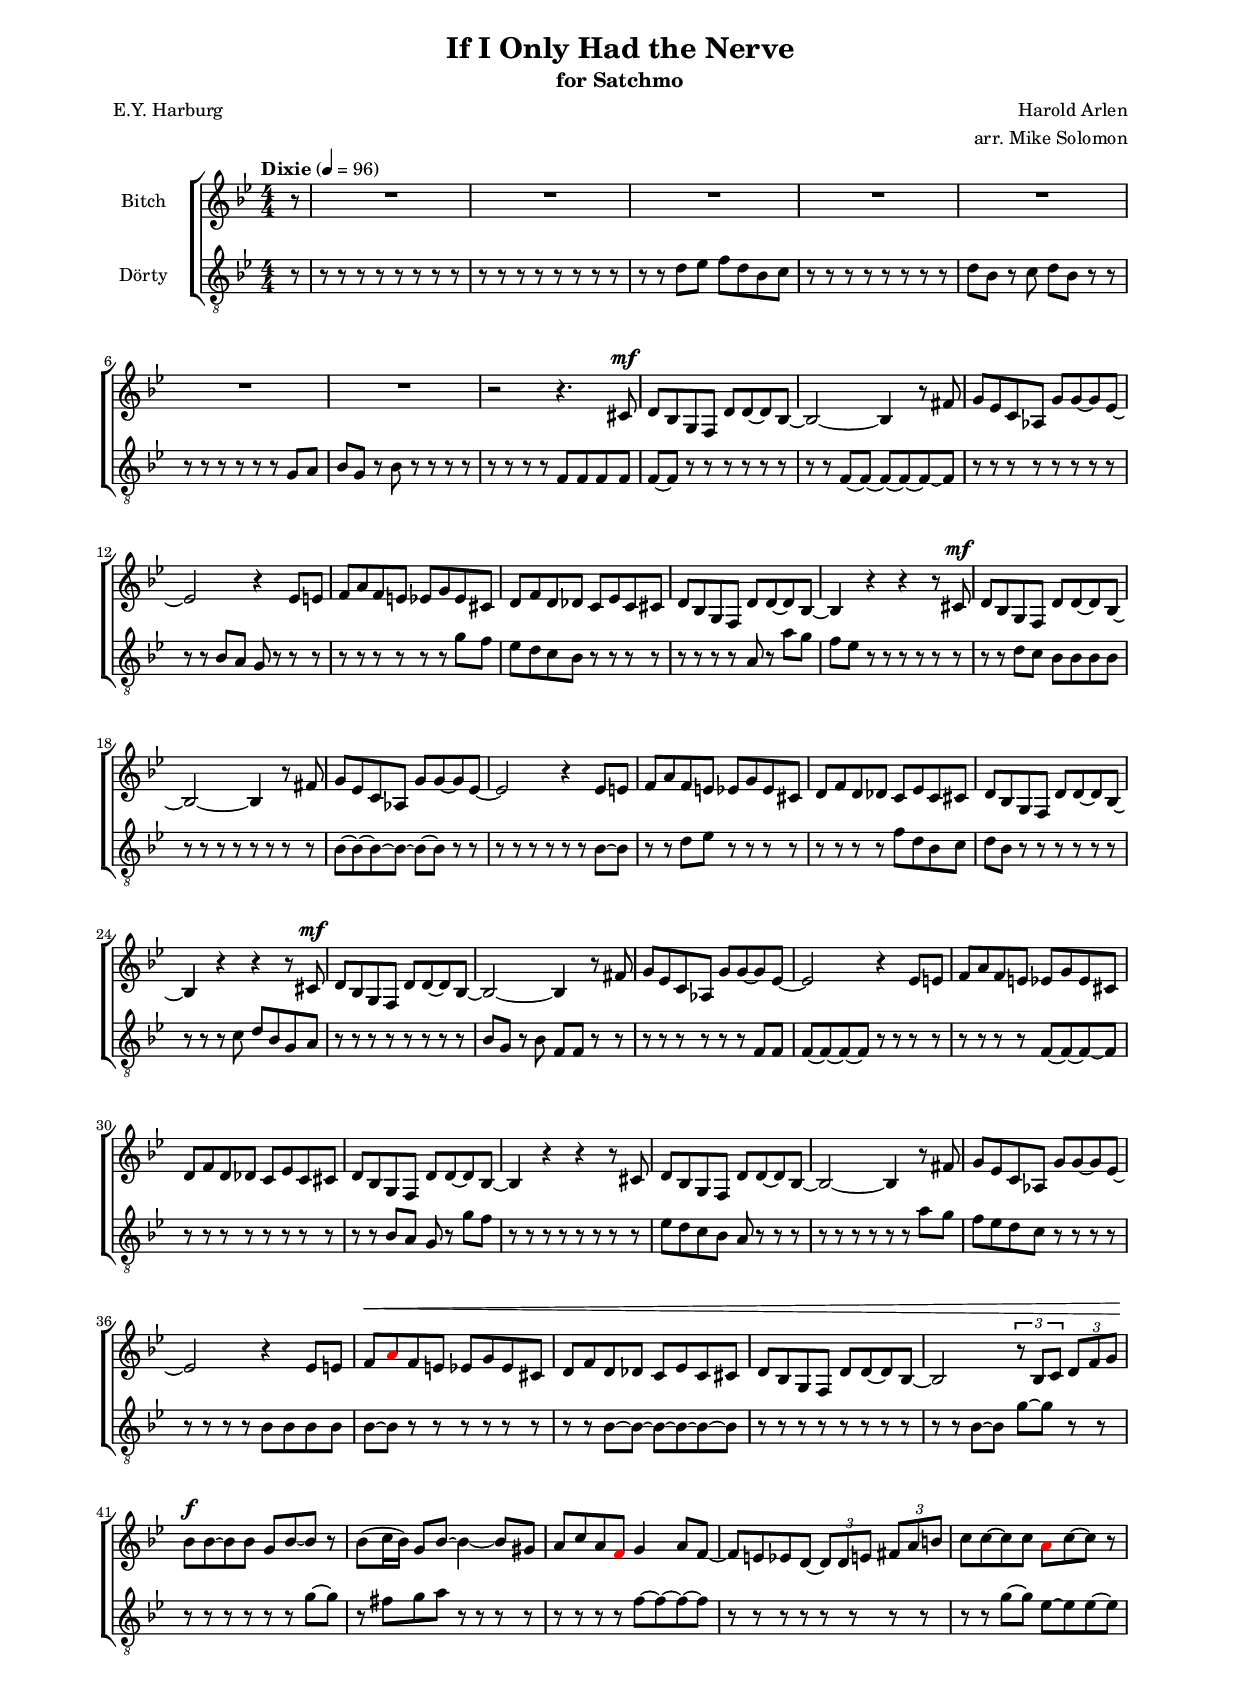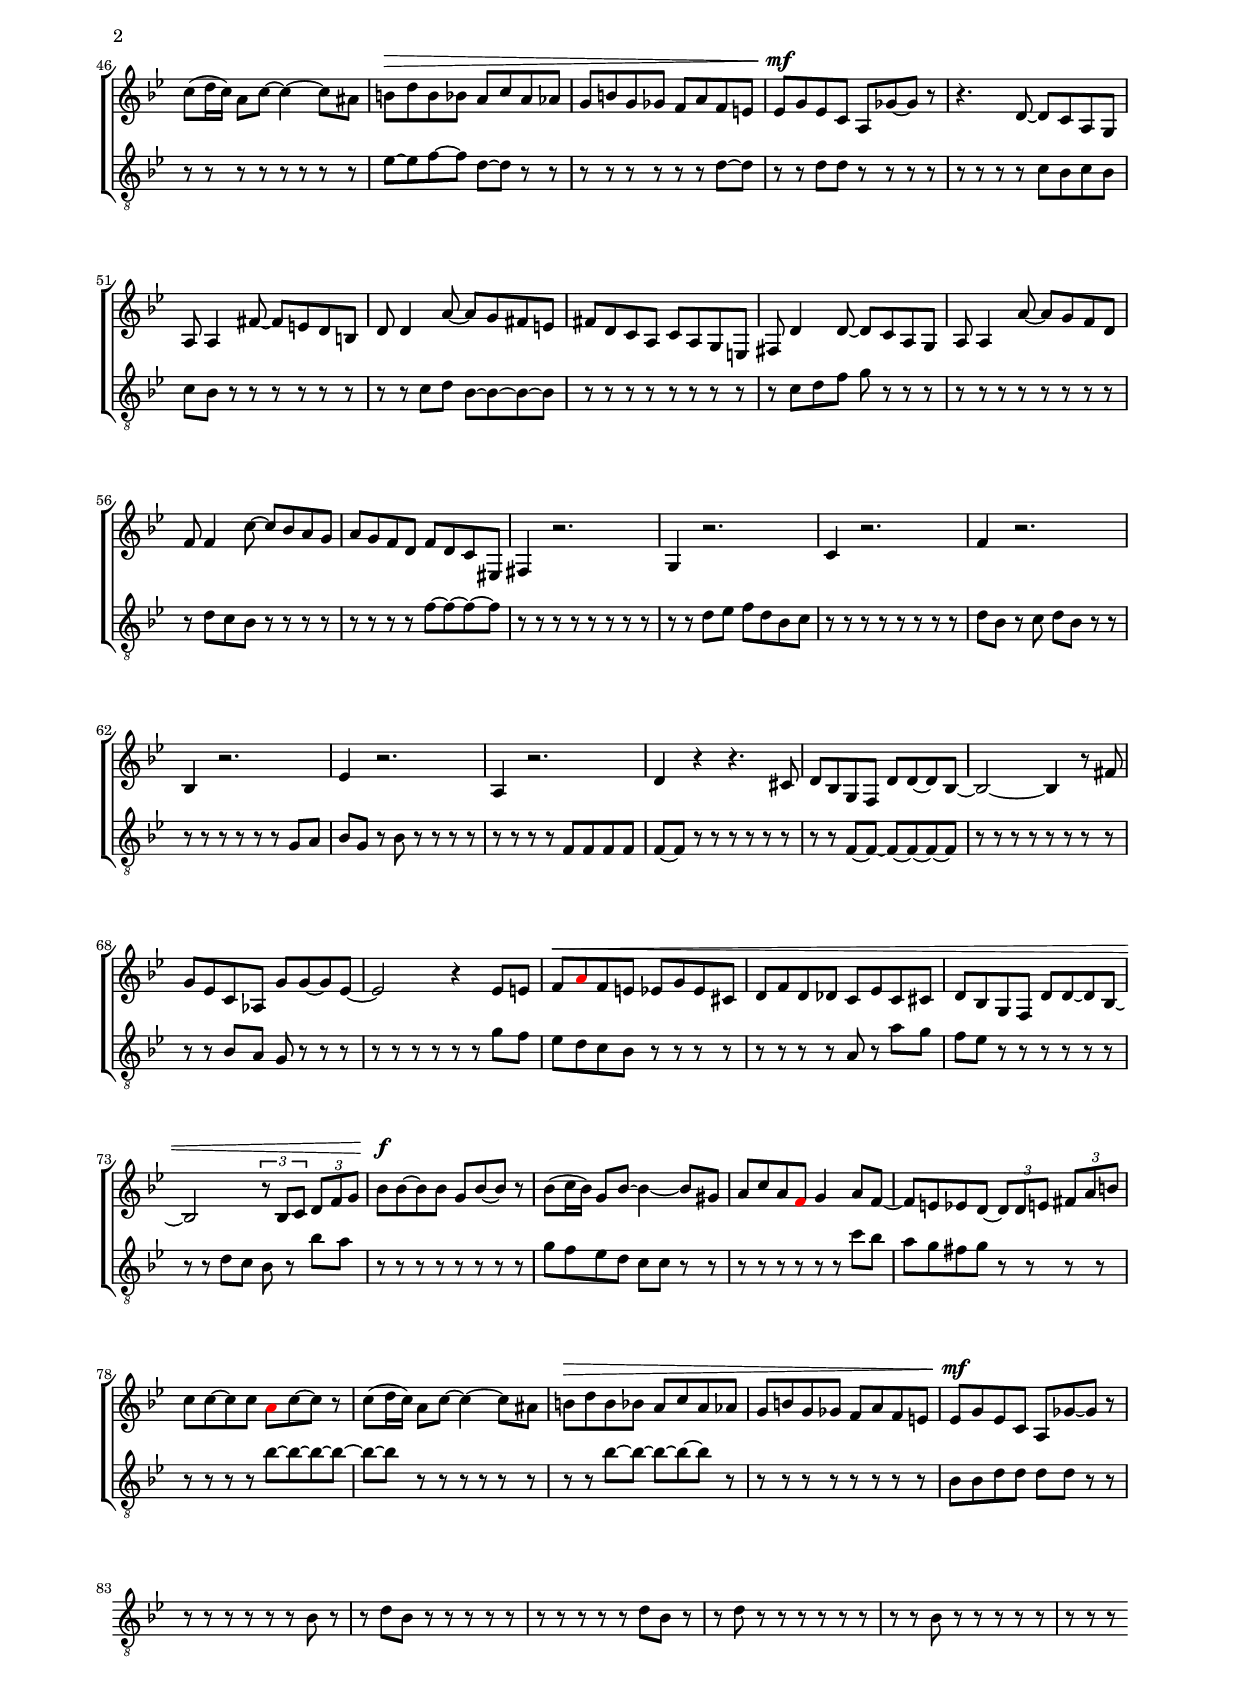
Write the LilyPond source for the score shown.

\version "2.19.0"
\include "defs-devel.ly"

marD = \markup \null
elsD = \markup \null
mikD = \markup \null
rynZ = \markup \null
desD = \markup \null

#(set-global-staff-size 15.87)
autoBeamInstruction = \autoBeamOn

solo = \markup \italic "solo"
psolo = \markup \italic "(solo)"
skat = \markup \italic "sit skat"
shoot = \markup \italic "SYT"

\header {
  title = "If I Only Had the Nerve"
  subtitle = "for Satchmo"
  %title = "Somewhere Over the Rainbow"
  composer = "Harold Arlen"
  poet = "E.Y. Harburg"
  arranger = "arr. Mike Solomon"
  %arranger = "arr. (anon)"
}
\paper {
  #(define fonts
    (set-global-fonts
    #:music "lilyjazz"
    #:brace "lilyjazz"
    #:roman "LilyJAZZText"
    #:sans "LilyJAZZChord"
    #:factor (/ staff-height pt 20)
  ))
  ragged-right = ##f
  left-margin = 0.75\in
  right-margin = 0.75\in
  %top-margin = 0.5\in
  bottom-margin = 0.6\in
  ragged-last-bottom = ##f
  %max-systems-per-page = #2
  %oddHeaderMarkup = "FIRST FULL DRAFT 20.10.14 4:44"
  %evenHeaderMarkup = "FIRST FULL DRAFT 20.10.14 4:44"
}


#(ly:set-option 'point-and-click #f)

#(set-global-staff-size 15.87)

railroad =  {
  \once \override BreathingSign.text = \markup \musicglyph #"scripts.caesura.straight"
  \breathe
}
myred = \once \override NoteHead #'color = #red

php = \once \override Hairpin.stencil = #(parenthesize-callback ly:hairpin::print)

\paper {
  footnote-separator-markup = \markup { \column { " "\override #`(span-factor . 1/5) { \draw-hline } }}
  footnote-padding = 1\mm
  top-system-spacing = #'((basic-distance . 1) (minimum-distance . 0) (padding . 1) (stretchability . 40))
  bottom-system-spacing = #'((basic-distance . 1) (minimum-distance . 0) (padding . 1) (stretchability . 50))
  ragged-right = ##f
}

prefatoryMatter = {
  \key bes \major
  \autoBeamInstruction
  \time 4/4
}

scorePrefatoryMatter = {
  \prefatoryMatter
  \partial 8
}

midiPrefatoryMatter = {
  \prefatoryMatter
  \partial 8
}

theme = \relative c {
  cis8-\tag #'first \mf |
  d8 bes8 g8 f8 d'8 d8 ~ d8 bes8 ~ |
  bes2 ~ bes4 r8 fis'8 |
  g8 ees8 c8 aes8 g'8 g8 ~ g8 ees8 ~ |
  ees2 r4 ees8 e8 |
  f8-\tag #'second \< \tag #'second { \rred } a8 f8 e8 ees8 g8 ees8 cis8 |
  d8 f8 d8 des8 c8 ees8 c8 cis8 |
  d8 bes8 g8 f8 d'8 d8 ~ d8 bes8 ~ |
  \tag #'first { bes4 }
  \tag #'second { bes2 }
}

marks = {
  \tempo "Dixie" 4=96
  \time 4/4
  \set Score.tempoWholesPerMinute = #(ly:make-moment (* 3 96) 8 0 0)
  \partial 8 s8
  \repeat unfold 200 \unfoldSwing #96
}

soprano = \transpose c c {
  r8
  R1*7
  r2 r4.
  \repeat unfold 3 {
    \transpose c c' \removeWithTag #'second \theme
    r4 r4 r8
  }
  \transpose c c' \removeWithTag #'first \theme
  \relative c' {
    \times 2/3 { r8 bes c } \times 2/3 { d f g } |
    bes8\f bes8 ~ bes8 bes8 g8 bes8 ~ bes8 r8 |
    bes8 ( c16 bes ) g8 bes8 ~ bes4 ~ bes8 gis8 |
    a8 c8 a8 \rred f8 g4 a8 f8 ~ |
    f8 e8 ees8 d8 ~ \times 2/3 { d d e } \times 2/3 { fis a b } |
    c8 c8 ~ c8 c8 \rred a8 c8 ~ c8 r8 |
    c8 ( d16 c ) a8 c8 ~ c4 ~ c8 ais8 |
    b8\> d8 b8 bes8 a8 c8 a8 aes8 |
    g8 b8 g8 ges8 f8 a8 f8 e8 |
    ees8\mf g8 ees8 c8 a8 ges'8 ~ ges8 r8 |
    r4. d8 ~ d c a g |
    a a4 fis'8 ~ fis e d b |
    d d4 a'8 ~ a g fis e |
    fis d c a c a g e |
    fis d'4 d8 ~ d c a g |
    a a4 a'8 ~ a g f d |
    f f4 c'8 ~ c bes a g |
    a g f d f d c eis, |
    fis4 r2. |
    g4 r2. |
    c4 r2. |
    f4 r2. |
    bes,4 r2. |
    ees4 r2. |
    a,4 r2. |
    d4 r4 r4. 
  }
  \transpose c c' \removeWithTag #'first \theme
  \relative c' {
      \times 2/3 { r8 bes c } \times 2/3 { d f g } |
      bes8\f bes8 ~ bes8 bes8 g8 bes8 ~ bes8 r8 |
      bes8 ( c16 bes ) g8 bes8 ~ bes4 ~ bes8 gis8 |
      a8 c8 a8 \rred f8 g4 a8 f8 ~ |
      f8 e8 ees8 d8 ~ \times 2/3 { d d e } \times 2/3 { fis a b } |
      c8 c8 ~ c8 c8 \rred a8 c8 ~ c8 r8 |
      c8 ( d16 c ) a8 c8 ~ c4 ~ c8 ais8 |
      b8\> d8 b8 bes8 a8 c8 a8 aes8 |
      g8 b8 g8 ges8 f8 a8 f8 e8 |
      ees8\mf g8 ees8 c8 a8 ges'8 ~ ges8 r8 |
  }
}

sopranoWords = \lyricmode {
}

test = \transpose c c, {
  \clef "treble_8"
  \transpose g g { r8
r8
r8
r8
r8
r8
r8
r8
r8
r8
r8
r8
r8
r8
r8
r8
r8
r8
r8
d''8
ees''8
f''8
d''8
bes'8
c''8
r8
r8
r8
r8
r8
r8
r8
r8
d''8
bes'8
r8
c''8
d''8
bes'8
r8
r8
r8
r8
r8
r8
r8
r8
g'8
a'8
bes'8
g'8
r8
bes'8
r8
r8
r8
r8
r8
r8
r8
r8
f'8
f'8
f'8
f'8
f'8 ~
f'8
r8
r8
r8
r8
r8
r8
r8
r8
f'8 ~
f'8 ~
f'8 ~
f'8 ~
f'8 ~
f'8
r8
r8
r8
r8
r8
r8
r8
r8
r8
r8
bes'8
a'8
g'8
r8
r8
r8
r8
r8
r8
r8
r8
r8
g''8
f''8
ees''8
d''8
c''8
bes'8
r8
r8
r8
r8
r8
r8
r8
r8
a'8
r8
a''8
g''8
f''8
ees''8
r8
r8
r8
r8
r8
r8
r8
r8
d''8
c''8
bes'8
bes'8
bes'8
bes'8
r8
r8
r8
r8
r8
r8
r8
r8
bes'8 ~
bes'8 ~
bes'8 ~
bes'8 ~
bes'8 ~
bes'8
r8
r8
r8
r8
r8
r8
r8
r8
bes'8 ~
bes'8
r8
r8
d''8
ees''8
r8
r8
r8
r8
r8
r8
r8
r8
f''8
d''8
bes'8
c''8
d''8
bes'8
r8
r8
r8
r8
r8
r8
r8
r8
r8
c''8
d''8
bes'8
g'8
a'8
r8
r8
r8
r8
r8
r8
r8
r8
bes'8
g'8
r8
bes'8
f'8
f'8
r8
r8
r8
r8
r8
r8
r8
r8
f'8
f'8
f'8 ~
f'8 ~
f'8 ~
f'8
r8
r8
r8
r8
r8
r8
r8
r8
f'8 ~
f'8 ~
f'8 ~
f'8
r8
r8
r8
r8
r8
r8
r8
r8
r8
r8
bes'8
a'8
g'8
r8
g''8
f''8
r8
r8
r8
r8
r8
r8
r8
r8
ees''8
d''8
c''8
bes'8
a'8
r8
r8
r8
r8
r8
r8
r8
r8
r8
a''8
g''8
f''8
ees''8
d''8
c''8
r8
r8
r8
r8
r8
r8
r8
r8
bes'8
bes'8
bes'8
bes'8
bes'8 ~
bes'8
r8
r8
r8
r8
r8
r8
r8
r8
bes'8 ~
bes'8 ~
bes'8 ~
bes'8 ~
bes'8 ~
bes'8
r8
r8
r8
r8
r8
r8
r8
r8
r8
r8
bes'8 ~
bes'8
g''8 ~
g''8
r8
r8
r8
r8
r8
r8
r8
r8
g''8 ~
g''8
r8
fis''8
g''8
a''8
r8
r8
r8
r8
r8
r8
r8
r8
f''8 ~
f''8 ~
f''8 ~
f''8
r8
r8
r8
r8
r8
r8
r8
r8
r8
r8
g''8 ~
g''8
ees''8 ~
ees''8
ees''8 ~
ees''8
r8
r8
r8
r8
r8
r8
r8
r8
ees''8 ~
ees''8
f''8 ~
f''8
d''8 ~
d''8
r8
r8
r8
r8
r8
r8
r8
r8
d''8 ~
d''8
r8
r8
d''8
d''8
r8
r8
r8
r8
r8
r8
r8
r8
c''8
bes'8
c''8
bes'8
c''8
bes'8
r8
r8
r8
r8
r8
r8
r8
r8
c''8
d''8
bes'8 ~
bes'8 ~
bes'8 ~
bes'8
r8
r8
r8
r8
r8
r8
r8
r8
r8
c''8
d''8
f''8
g''8
r8
r8
r8
r8
r8
r8
r8
r8
r8
r8
r8
r8
d''8
c''8
bes'8
r8
r8
r8
r8
r8
r8
r8
r8
f''8 ~
f''8 ~
f''8 ~
f''8
r8
r8
r8
r8
r8
r8
r8
r8
r8
r8
d''8
ees''8
f''8
d''8
bes'8
c''8
r8
r8
r8
r8
r8
r8
r8
r8
d''8
bes'8
r8
c''8
d''8
bes'8
r8
r8
r8
r8
r8
r8
r8
r8
g'8
a'8
bes'8
g'8
r8
bes'8
r8
r8
r8
r8
r8
r8
r8
r8
f'8
f'8
f'8
f'8
f'8 ~
f'8
r8
r8
r8
r8
r8
r8
r8
r8
f'8 ~
f'8 ~
f'8 ~
f'8 ~
f'8 ~
f'8
r8
r8
r8
r8
r8
r8
r8
r8
r8
r8
bes'8
a'8
g'8
r8
r8
r8
r8
r8
r8
r8
r8
r8
g''8
f''8
ees''8
d''8
c''8
bes'8
r8
r8
r8
r8
r8
r8
r8
r8
a'8
r8
a''8
g''8
f''8
ees''8
r8
r8
r8
r8
r8
r8
r8
r8
d''8
c''8
bes'8
r8
bes''8
a''8
r8
r8
r8
r8
r8
r8
r8
r8
g''8
f''8
ees''8
d''8
c''8
c''8
r8
r8
r8
r8
r8
r8
r8
r8
c'''8
bes''8
a''8
g''8
fis''8
g''8
r8
r8
r8
r8
r8
r8
r8
r8
bes''8 ~
bes''8 ~
bes''8 ~
bes''8 ~
bes''8 ~
bes''8
r8
r8
r8
r8
r8
r8
r8
r8
bes''8 ~
bes''8 ~
bes''8 ~
bes''8 ~
bes''8
r8
r8
r8
r8
r8
r8
r8
r8
r8
bes'8
bes'8
d''8
d''8
d''8
d''8
r8
r8
r8
r8
r8
r8
r8
r8
bes'8
r8
r8
d''8
bes'8
r8
r8
r8
r8
r8
r8
r8
r8
r8
r8
d''8
bes'8
r8
r8
d''8
r8
r8
r8
r8
r8
r8
r8
r8
bes'8
r8
r8
r8
r8
r8
r8
r8
r8 }
}


\score {
  \new ChoirStaff <<
    \new Staff \with { instrumentName = \bitchName %shortInstrumentName = #"M."
} <<
      \new Voice = "soprano" { << { \numericTimeSignature
	\scorePrefatoryMatter
        \soprano
      } {
	\scorePrefatoryMatter
        \marks
      } >> }
      \new Lyrics \lyricsto "soprano" {
        \sopranoWords
      }
    >>
    \new Staff \with { instrumentName = \dortyName %shortInstrumentName = #"E."
} <<
      \new Voice = "mezzo" { \numericTimeSignature
	\scorePrefatoryMatter
        \test
      }
    >>
  >>
  \midi{}
  \layout {
    \context {
      \Voice
      \override TextScript #'layer = #6
      \override NoteHead #'layer = #7
      \override Glissando #'breakable = ##t
      \override TupletNumber #'breakable = ##t
      \override TupletBracket #'breakable = ##t
      \override DynamicLineSpanner.direction = #UP
      \remove "Forbid_line_break_engraver"
    }
    \context {
      \Staff
      %\consists "Metronome_mark_engraver"
      \override TimeSignature #'style = #'numbered
      \override StaffSymbol #'layer = #4
      \override TimeSignature #'layer = #3
      \override TimeSignature #'whiteout = ##t
    }
    \context {
      \Lyrics
      %\override LyricText #'whiteout = ##t
      \override LyricText #'layer = #6
    }
    \context {
      \Score
      %\remove "Metronome_mark_engraver"
      \override NonMusicalPaperColumn #'allow-loose-spacing = ##f
    }
  }
}
